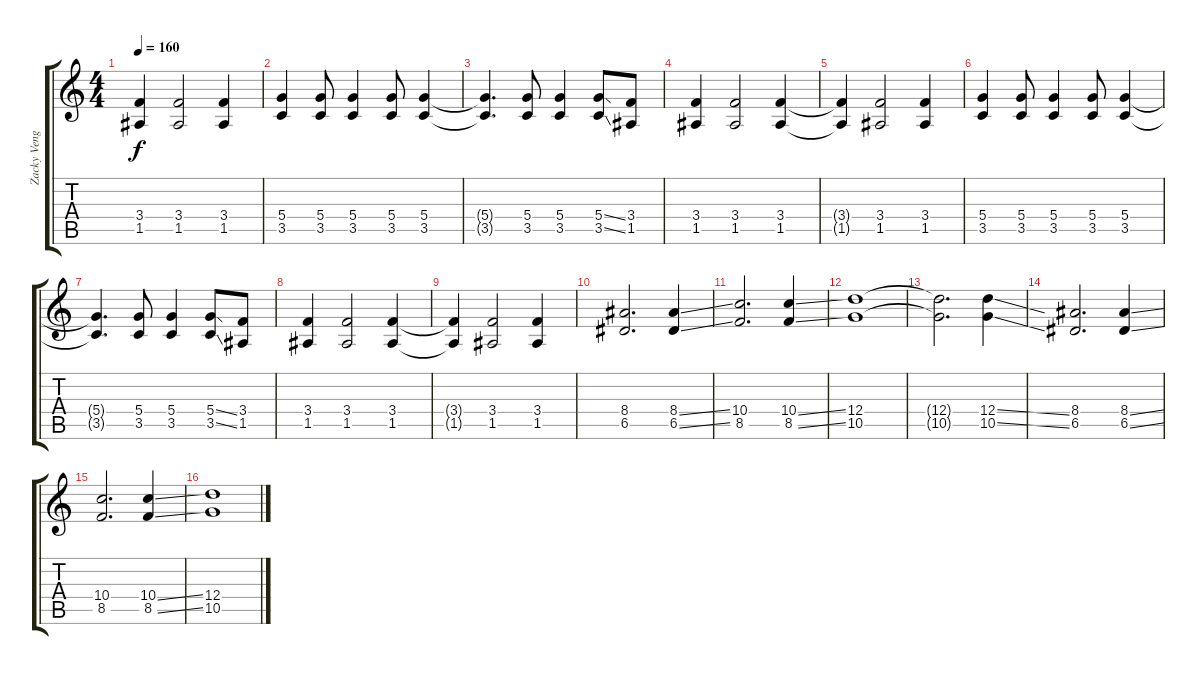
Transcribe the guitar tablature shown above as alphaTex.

\track ("Zacky Vengeance Ryhtem" "Zacky Veng") {instrument distortionguitar}
\staff {score tabs}
\tuning (E4 B3 G3 D3 A2 D2) {hide}
\ts (4 4)
\tempo 160
\clef g2
\ks c
(3.4{t} 1.5{t}).4{dy f} (3.4 1.5).2 (3.4 1.5).4 |
(5.4 3.5).4 (5.4 3.5).8 (5.4 3.5).4 (5.4 3.5).8 (5.4 3.5).4 |
(5.4{t} 3.5{t}).4{d} (5.4 3.5).8 (5.4 3.5).4 (5.4{ss} 3.5{ss}).8 (3.4 1.5).8 |
(3.4 1.5).4 (3.4 1.5).2 (3.4 1.5).4 |
(3.4{t} 1.5{t}).4 (3.4 1.5).2 (3.4 1.5).4 |
(5.4 3.5).4 (5.4 3.5).8 (5.4 3.5).4 (5.4 3.5).8 (5.4 3.5).4 |
(5.4{t} 3.5{t}).4{d} (5.4 3.5).8 (5.4 3.5).4 (5.4{ss} 3.5{ss}).8 (3.4 1.5).8 |
(3.4 1.5).4 (3.4 1.5).2 (3.4 1.5).4 |
(3.4{t} 1.5{t}).4 (3.4 1.5).2 (3.4 1.5).4 |
(8.4 6.5).2{d} (8.4{ss} 6.5{ss}).4 |
(10.4 8.5).2{d} (10.4{ss} 8.5{ss}).4 |
(12.4 10.5).1 |
(12.4{t} 10.5{t}).2{d} (12.4{ss} 10.5{ss}).4 |
(8.4 6.5).2{d} (8.4{ss} 6.5{ss}).4 |
(10.4 8.5).2{d} (10.4{ss} 8.5{ss}).4 |
(12.4 10.5).1
